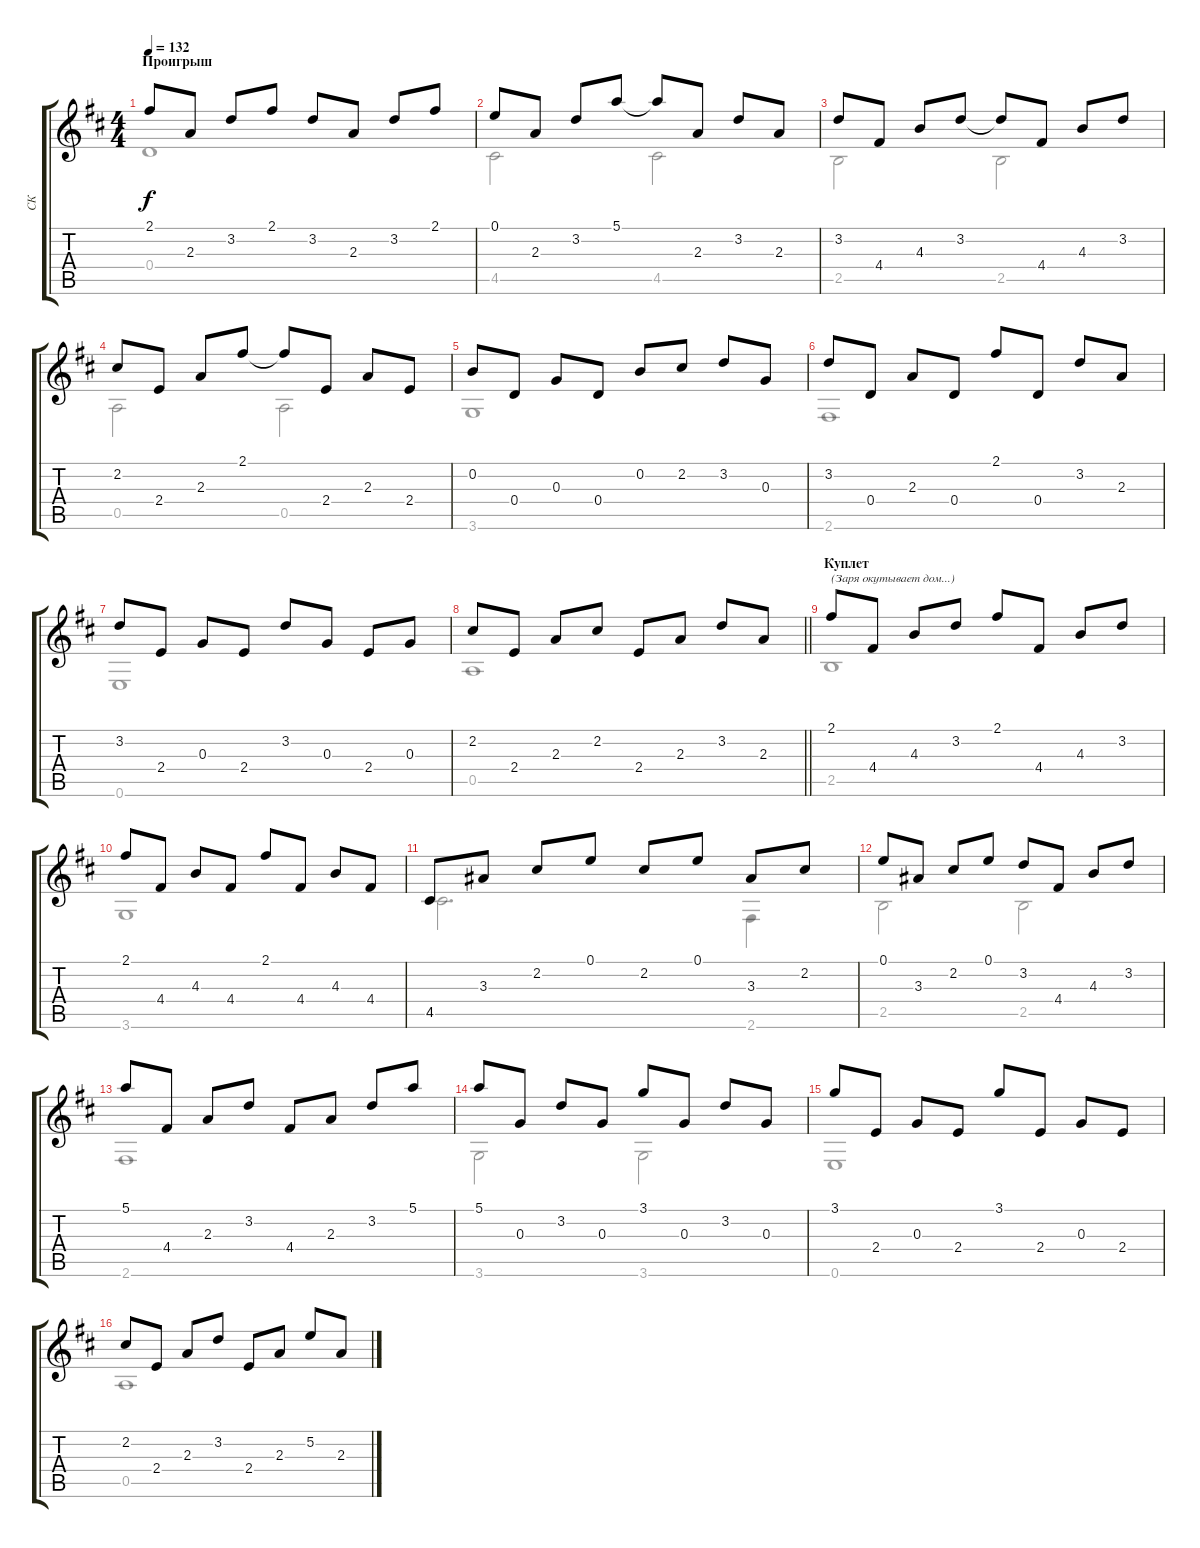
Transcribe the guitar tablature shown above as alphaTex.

\track ("СК" "СК") {instrument acousticguitarsteel}
\staff {score tabs}
\tuning (E4 B3 G3 D3 A2 E2) {hide}
\voice
\ts (4 4)
\section ("" "Проигрыш")
\tempo 132
\clef g2
\ks d
2.1.8{dy f} 2.3.8 3.2.8 2.1.8 3.2.8 2.3.8 3.2.8 2.1.8 |
0.1.8 2.3.8 3.2.8 5.1.8 5.1{t}.8 2.3.8 3.2.8 2.3.8 |
3.2.8 4.4.8 4.3.8 3.2.8 3.2{t}.8 4.4.8 4.3.8 3.2.8 |
2.2.8 2.4.8 2.3.8 2.1.8 2.1{t}.8 2.4.8 2.3.8 2.4.8 |
0.2.8 0.4.8 0.3.8 0.4.8 0.2.8 2.2.8 3.2.8 0.3.8 |
3.2.8 0.4.8 2.3.8 0.4.8 2.1.8 0.4.8 3.2.8 2.3.8 |
3.2.8 2.4.8 0.3.8 2.4.8 3.2.8 0.3.8 2.4.8 0.3.8 |
\barLineRight lightlight
2.2.8 2.4.8 2.3.8 2.2.8 2.4.8 2.3.8 3.2.8 2.3.8 |
\section ("" "Куплет")
2.1.8{txt "(Заря окутывает дом...)"} 4.4.8 4.3.8 3.2.8 2.1.8 4.4.8 4.3.8 3.2.8 |
2.1.8 4.4.8 4.3.8 4.4.8 2.1.8 4.4.8 4.3.8 4.4.8 |
4.5.8 3.3.8 2.2.8 0.1.8 2.2.8 0.1.8 3.3.8 2.2.8 |
0.1.8 3.3.8 2.2.8 0.1.8 3.2.8 4.4.8 4.3.8 3.2.8 |
5.1.8 4.4.8 2.3.8 3.2.8 4.4.8 2.3.8 3.2.8 5.1.8 |
5.1.8 0.3.8 3.2.8 0.3.8 3.1.8 0.3.8 3.2.8 0.3.8 |
3.1.8 2.4.8 0.3.8 2.4.8 3.1.8 2.4.8 0.3.8 2.4.8 |
2.2.8 2.4.8 2.3.8 3.2.8 2.4.8 2.3.8 5.2.8 2.3.8
\voice
\clef g2
\ottava regular
\simile none
\ks d
0.4.1{dy f} |
4.5.2 4.5.2 |
2.5.2 2.5.2 |
0.5.2 0.5.2 |
3.6.1 |
2.6.1 |
0.6.1 |
\barLineRight lightlight
0.5.1 |
2.5.1 |
3.6.1 |
4.5.2{d} 2.6.4 |
2.5.2 2.5.2 |
2.6.1 |
3.6.2 3.6.2 |
0.6.1 |
0.5.1
